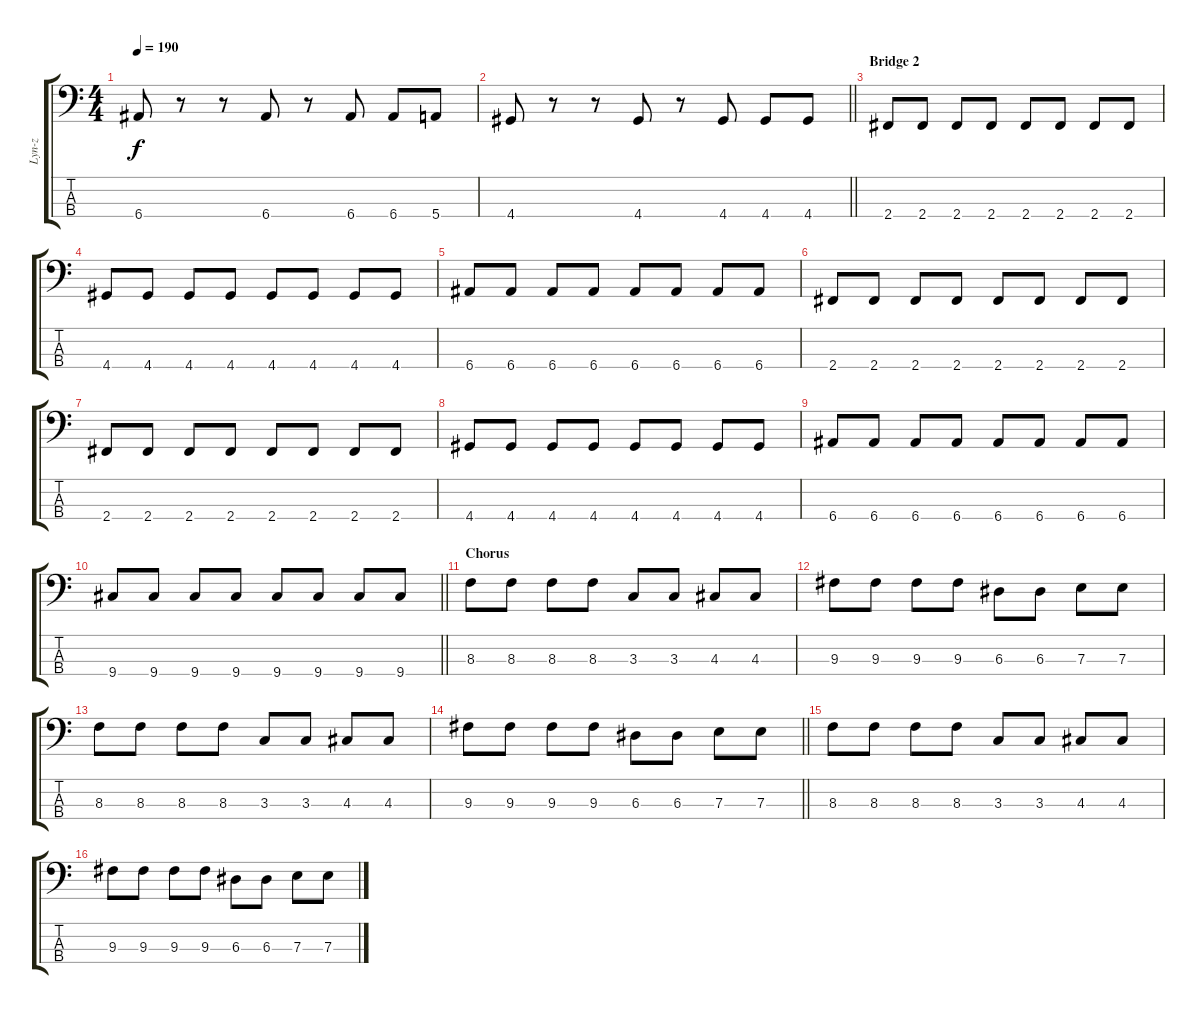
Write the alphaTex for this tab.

\track ("Lyn-z" "Lyn-z") {instrument synthbass2}
\staff {score tabs}
\tuning (G2 D2 A1 E1) {hide}
\ts (4 4)
\tempo 190
\clef f4
\ks c
6.4.8{dy f} r.8 r.8 6.4.8 r.8 6.4.8 6.4.8 5.4.8 |
\barLineRight lightlight
4.4.8 r.8 r.8 4.4.8 r.8 4.4.8 4.4.8 4.4.8 |
\section ("" "Bridge 2")
2.4.8 2.4.8 2.4.8 2.4.8 2.4.8 2.4.8 2.4.8 2.4.8 |
4.4.8 4.4.8 4.4.8 4.4.8 4.4.8 4.4.8 4.4.8 4.4.8 |
6.4.8 6.4.8 6.4.8 6.4.8 6.4.8 6.4.8 6.4.8 6.4.8 |
2.4.8 2.4.8 2.4.8 2.4.8 2.4.8 2.4.8 2.4.8 2.4.8 |
2.4.8 2.4.8 2.4.8 2.4.8 2.4.8 2.4.8 2.4.8 2.4.8 |
4.4.8 4.4.8 4.4.8 4.4.8 4.4.8 4.4.8 4.4.8 4.4.8 |
6.4.8 6.4.8 6.4.8 6.4.8 6.4.8 6.4.8 6.4.8 6.4.8 |
\barLineRight lightlight
9.4.8 9.4.8 9.4.8 9.4.8 9.4.8 9.4.8 9.4.8 9.4.8 |
\section ("" "Chorus")
8.3.8 8.3.8 8.3.8 8.3.8 3.3.8 3.3.8 4.3.8 4.3.8 |
9.3.8 9.3.8 9.3.8 9.3.8 6.3.8 6.3.8 7.3.8 7.3.8 |
8.3.8 8.3.8 8.3.8 8.3.8 3.3.8 3.3.8 4.3.8 4.3.8 |
\barLineRight lightlight
9.3.8 9.3.8 9.3.8 9.3.8 6.3.8 6.3.8 7.3.8 7.3.8 |
8.3.8 8.3.8 8.3.8 8.3.8 3.3.8 3.3.8 4.3.8 4.3.8 |
9.3.8 9.3.8 9.3.8 9.3.8 6.3.8 6.3.8 7.3.8 7.3.8
